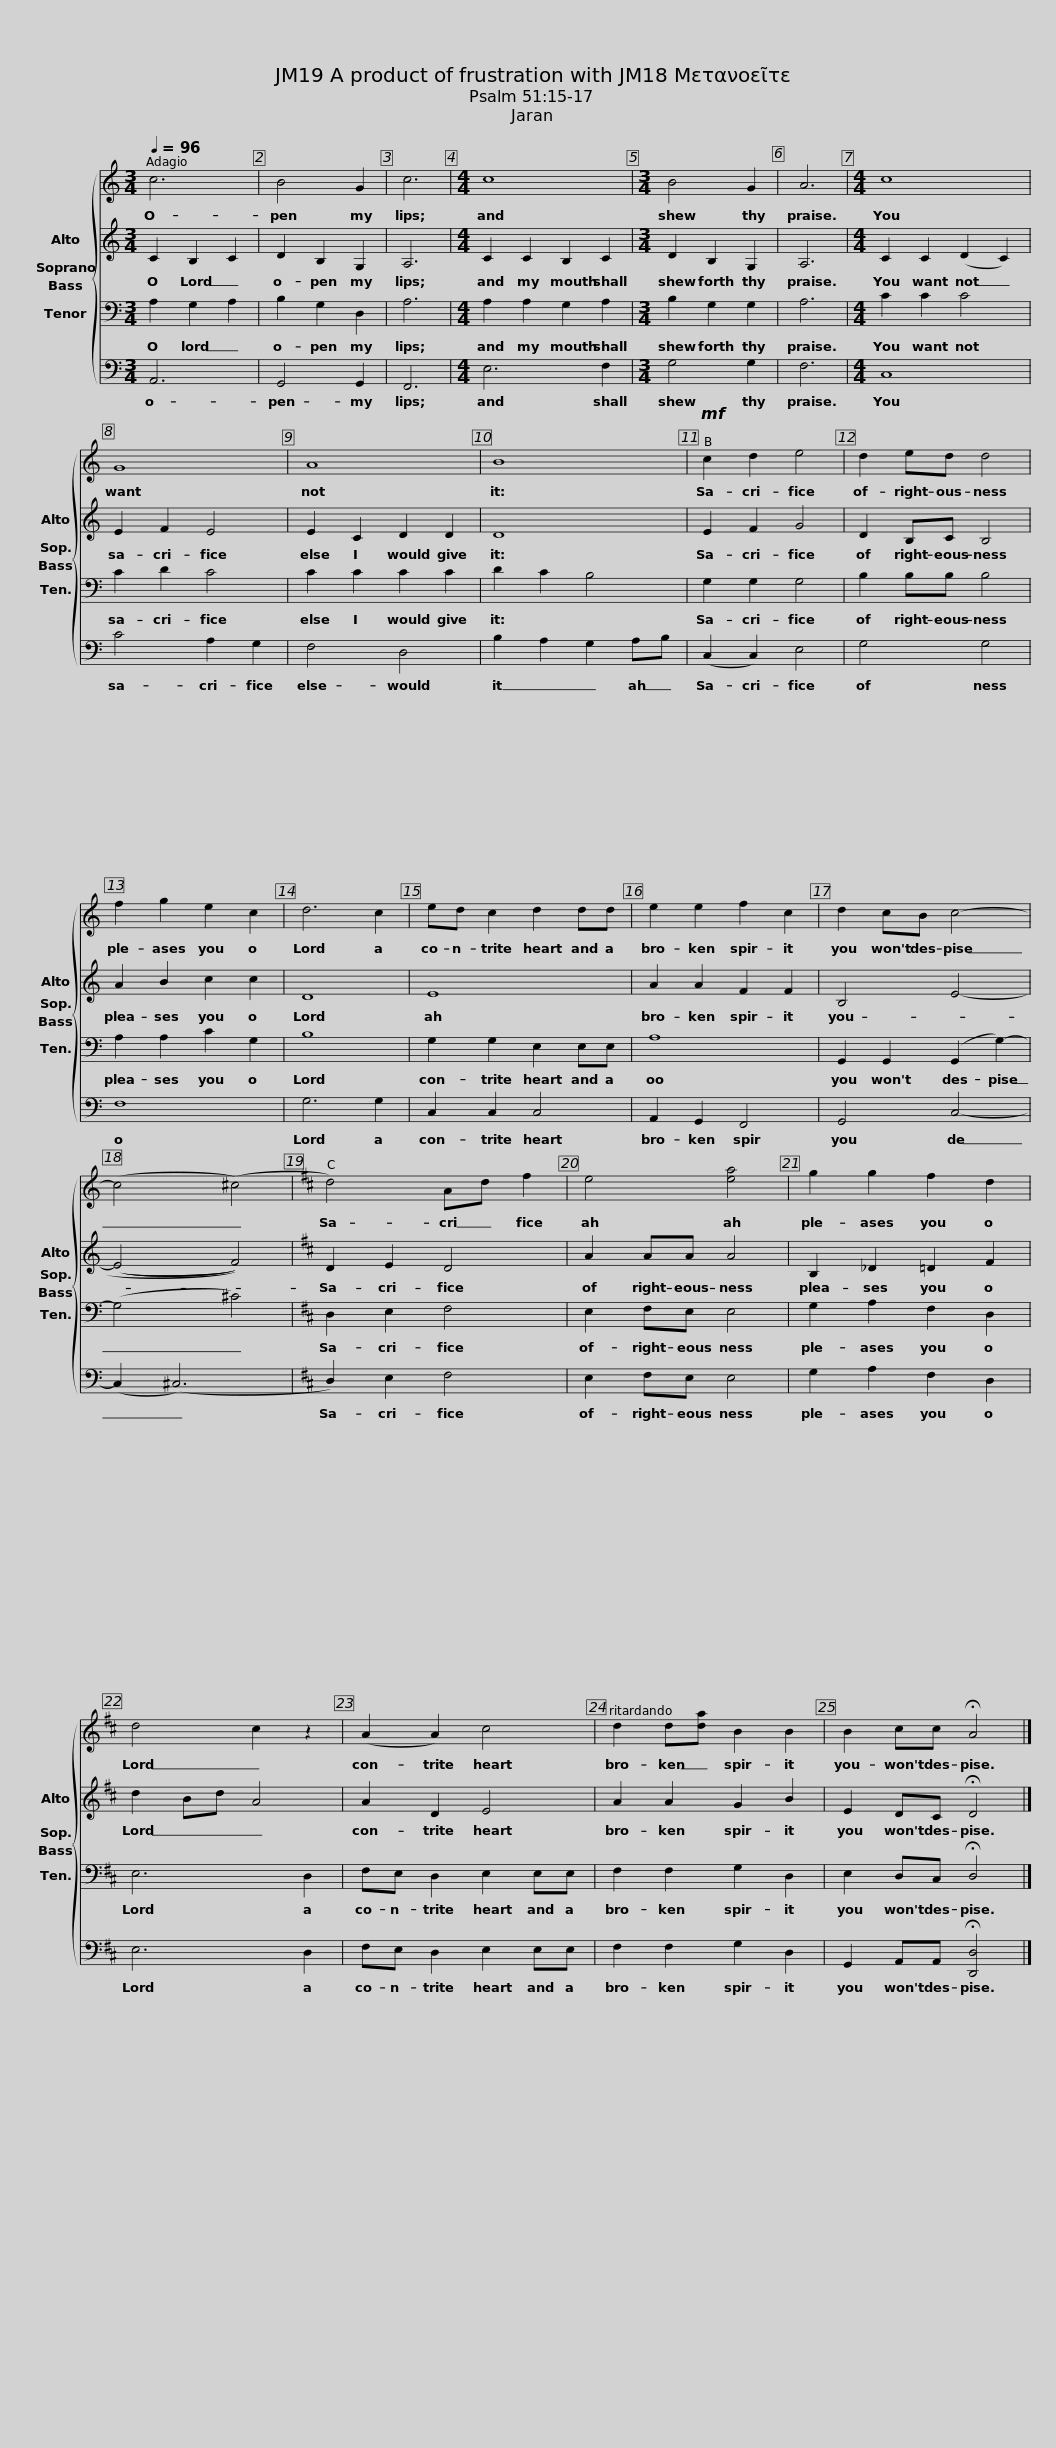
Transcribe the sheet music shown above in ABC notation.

X:1
%%score { 1 2 3 4 }
L:1/8
Q:1/4=96
M:3/4
I:linebreak $
K:C
V:1 treble
V:2 treble
V:3 bass
V:4 bass
V:1
 c6 | B4 G2 | c6 |[M:4/4] c8 |[M:3/4] B4 G2 | %5
 A6 |[M:4/4] c8 | G8 |$ A8 | B8 | %10
!mf! c2 d2 e4 | d2 ed d4 | f2 g2 e2 c2 | d6 c2 | ed c2 d2 dd |$ %15
 e2 e2 f2 c2 | d2 cB c4- | (c4 (^c4) |[K:D] d4) Ad f2 | e4 [ea]4 | %20
 g2 g2 f2 d2 | d4 c2 z2 |$ (A2 A2) c4 | d2 d[da] B2 B2 | B2 cc !fermata!A4 |] %25
V:2
 C2 B,2 C2 | D2 B,2 G,2 | A,6 |[M:4/4] C2 C2 B,2 C2 |[M:3/4] D2 B,2 G,2 | %5
 A,6 |[M:4/4] C2 C2 (D2 C2) | E2 F2 E4 |$ E2 C2 D2 D2 | D8 | %10
 E2 F2 G4 | D2 B,C B,4 | A2 B2 c2 c2 | D8 | E8 |$ %15
 A2 A2 F2 F2 | B,4 E4- | (((E4 F4))) |[K:D] D2 E2 D4 | A2 AA A4 | %20
 B,2 _D2 =D2 F2 | d2 Bd A4 |$ A2 D2 E4 | A2 A2 G2 B2 | E2 DC !fermata!D4 |] %25
V:3
 A,2 G,2 A,2 | B,2 G,2 D,2 | A,6 |[M:4/4] A,2 A,2 G,2 A,2 |[M:3/4] B,2 G,2 G,2 | %5
 A,6 |[M:4/4] C2 C2 C4 | C2 D2 C4 |$ C2 C2 C2 C2 | D2 C2 B,4 | %10
 G,2 G,2 G,4 | B,2 B,B, B,4 | A,2 A,2 C2 G,2 | B,8 | G,2 G,2 E,2 E,E, |$ %15
 A,8 | G,,2 G,,2 (G,,2 G,2-) | (G,4 ^C4) |[K:D] D,2 E,2 F,4 | E,2 F,E, E,4 | %20
 G,2 A,2 F,2 D,2 | E,6 D,2 |$ F,E, D,2 E,2 E,E, | F,2 F,2 G,2 D,2 | E,2 D,C, !fermata!D,4 |] %25
V:4
 A,,6 | G,,4 G,,2 | F,,6 |[M:4/4] E,6 F,2 |[M:3/4] G,4 G,2 | %5
 F,6 |[M:4/4] C,8 | C4 A,2 G,2 |$ F,4 D,4 | B,2 A,2 G,2 A,B, | %10
 (C,2 C,2) E,4 | G,4 G,4 | F,8 | G,6 G,2 | C,2 C,2 C,4 |$ %15
 A,,2 G,,2 F,,4 | G,,4 C,4- | (C,2 (^C,6) |[K:D] D,2) E,2 F,4 | E,2 F,E, E,4 | %20
 G,2 A,2 F,2 D,2 | E,6 D,2 |$ F,E, D,2 E,2 E,E, | F,2 F,2 G,2 D,2 | G,,2 A,,A,, !fermata![D,,D,]4 |] %25
